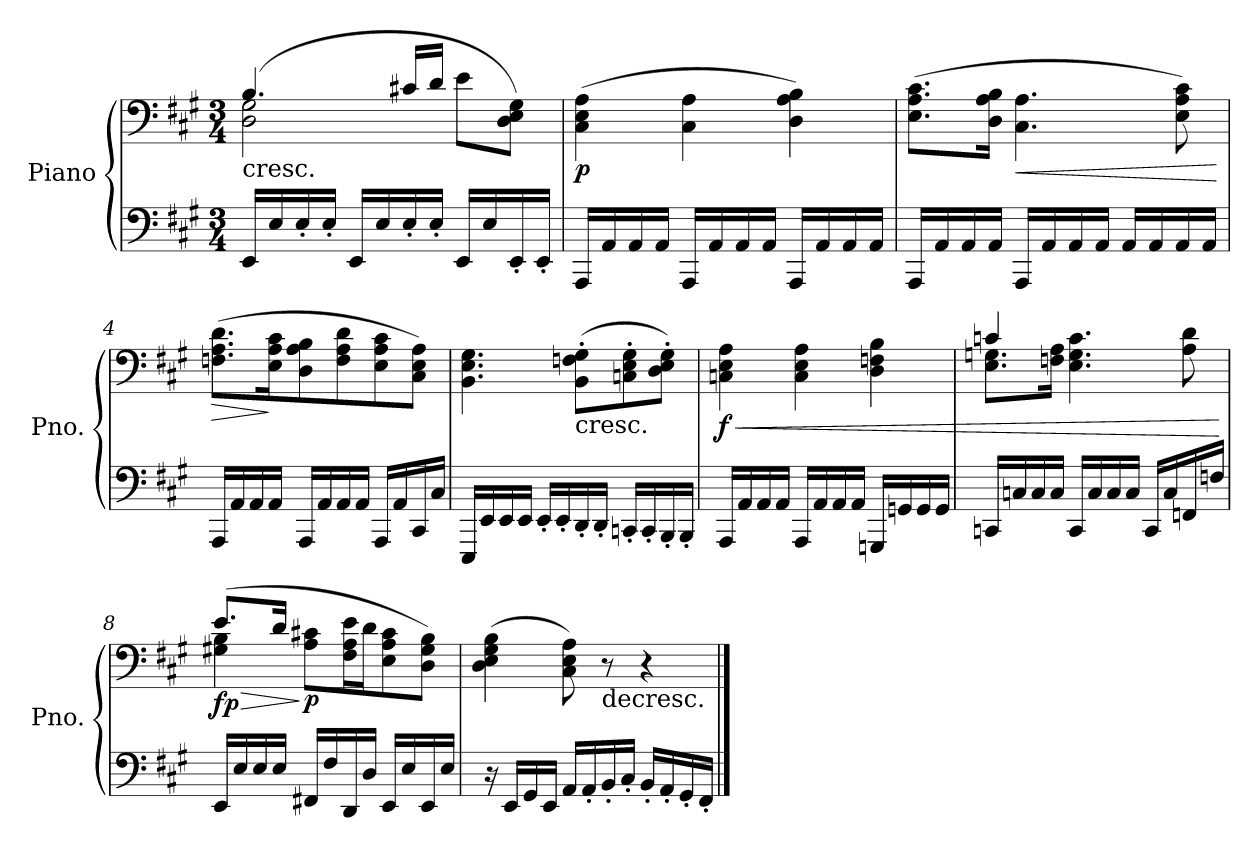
**kern	**kern	**dynam
*part1	*part1	*part1
*staff2	*staff1	*staff1/2
*I"Piano	*	*
*I'Pno.	*	*
*clefF4	*clefF4	*
*k[f#c#g#]	*k[f#c#g#]	*
*M3/4	*M3/4	*
=1	=1	=1
*	*^	*
!	!LO:TX:b:t=cresc.	!	!
16EE/LL	(>4.B/	2D\ 2G#\	.
16E/	.	.	.
16E'/	.	.	.
16E'/JJ	.	.	.
16EE/LL	.	.	.
16E/	.	.	.
16E'/	16c#X/LL	.	.
16E'/JJ	16d/JJ	.	.
16EE/LL	8e\L	4ryy	.
16E/	.	.	.
16EE'/	8D\ 8E\ 8G#\J)	.	.
16EE'/JJ	.	.	.
*	*v	*v	*
=2	=2	=2
!	!	!LO:DY:b
16AAA/LL	(>4C#\ 4E\ 4A\	p
16AA/	.	.
16AA/	.	.
16AA/JJ	.	.
16AAA/LL	4C#\ 4A\	.
16AA/	.	.
16AA/	.	.
16AA/JJ	.	.
16AAA/LL	4D\ 4A\ 4B\)	.
16AA/	.	.
16AA/	.	.
16AA/JJ	.	.
=3	=3	=3
16AAA/LL	(>8.E\ 8.A\ 8.c#\L	.
16AA/	.	.
16AA/	.	.
16AA/JJ	16D\ 16A\ 16B\Jk	.
!	!	!LO:HP:b
16AAA/LL	4.C#\ 4.A\	<
16AA/	.	.
16AA/	.	.
16AA/JJ	.	.
16AA/LL	.	.
16AA/	.	.
16AA/	8E\ 8A\ 8c#\)	.
16AA/JJ	.	.
.	.	[
!!LO:LB:g=z
=4	=4	=4
!	!	!LO:HP:b
16AAA/LL	(>8.Fn\ 8.A\ 8.d\L	>
16AA/	.	.
16AA/	.	.
16AA/JJ	16E\ 16A\ 16c#\K	]
16AAA/LL	8D\ 8A\ 8B\	.
16AA/	.	.
16AA/	8F\ 8A\ 8d\	.
16AA/JJ	.	.
16AAA/LL	8E\ 8A\ 8c#\	.
16AA/	.	.
16CC#/	8C#\ 8E\ 8A\J)	.
16C#/JJ	.	.
=5	=5	=5
16EEE/LL	4.BB\ 4.E\ 4.G#\	.
16EE/	.	.
16EE/	.	.
16EE/JJ	.	.
16EE'/LL	.	.
16EE'/	.	.
!	!LO:TX:b:t=cresc.	!
16DD'/	(>8BB\' 8Fn\' 8G#\'L	.
16DD'/JJ	.	.
16CCn'/LL	8Cn\' 8E\' 8G#\'	.
16CC'/	.	.
16BBB'/	8D\' 8E\' 8G#\'J)	.
16BBB'/JJ	.	.
=6	=6	=6
!	!	!LO:HP:b
!	!	!LO:DY:n=1:b
16AAA/LL	4Cn\ 4E\ 4A\	< f
16AA/	.	.
16AA/	.	.
16AA/JJ	.	.
16AAA/LL	4C\ 4E\ 4A\	.
16AA/	.	.
16AA/	.	.
16AA/JJ	.	.
16GGGn/LL	4D\ 4Fn\ 4B\	.
16GGn/	.	.
16GG/	.	.
16GG/JJ	.	.
!!LO:LB:g=z
=7	=7	=7
*	*^	*
16CCn/LL	4cn/	8.E\ 8.Gn\L	.
16Cn/	.	.	.
16C/	.	.	.
16C/JJ	.	16Fn\ 16A\Jk	.
16CC/LL	4ryy	4.E\ 4.G\ 4.c\	.
16C/	.	.	.
16C/	.	.	.
16C/JJ	.	.	.
16CC/LL	4ryy	.	.
16C/	.	.	.
16FFn/	.	8A\ 8d\	.
16Fn/JJ	.	.	.
*	*v	*v	*
.	.	[
=8	=8	=8
!	!	!LO:HP:b
*	*^	*
!	!	!	!LO:DY:n=1:b
16EE/LL	(>8.e/L	4G#X\ 4B\	> fp
16E/	.	.	.
16E/	.	.	.
16E/JJ	16d/Jk	.	.
!	!	!	!LO:DY:n=2:b
16FF#X/LL	4ryy	8A\ 8c#X\L	] p
16F#/	.	.	.
16DD/	.	16F#\ 16A\ 16e\L	.
16D/JJ	.	16d\J	.
16EE/LL	4ryy	8E\ 8A\ 8c#\	.
16E/	.	.	.
16EE/	.	8D\ 8G#\ 8B\J)	.
16E/JJ	.	.	.
*	*v	*v	*
=9	=9	=9
16r	(>4D\ 4E\ 4G#\ 4B\	.
16EE/LL	.	.
16GG#/	.	.
16EE/JJ	.	.
16AA/LL	8C#\ 8E\ 8A\)	.
16AA'/	.	.
!	!LO:TX:b:t=decresc.	!
16BB'/	8r	.
16C#'/JJ	.	.
16BB'/LL	4r	.
16AA'/	.	.
16GG#'/	.	.
16FF#'/JJ	.	.
==	==	==
*-	*-	*-
